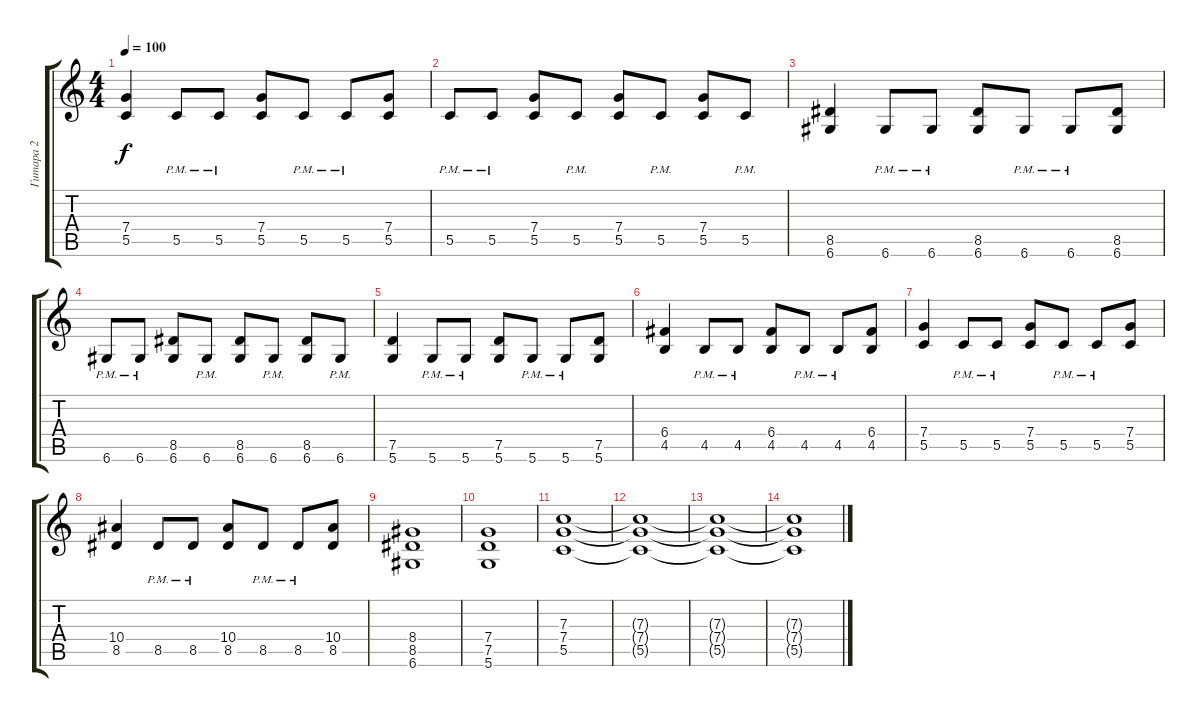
\track ("Гитара 2" "Гитара 2") {instrument overdrivenguitar}
\staff {score tabs}
\tuning (D4 A3 F3 C3 G2 D2) {hide}
\ts (4 4)
\tempo 100
\clef g2
\ks c
(7.4 5.5).4{dy f volume 12 instrument overdrivenguitar} 5.5{pm}.8 5.5{pm}.8 (7.4 5.5).8 5.5{pm}.8 5.5{pm}.8 (7.4 5.5).8 |
5.5{pm}.8 5.5{pm}.8 (7.4 5.5).8 5.5{pm}.8 (7.4 5.5).8 5.5{pm}.8 (7.4 5.5).8 5.5{pm}.8 |
(8.5 6.6).4 6.6{pm}.8 6.6{pm}.8 (8.5 6.6).8 6.6{pm}.8 6.6{pm}.8 (8.5 6.6).8 |
6.6{pm}.8 6.6{pm}.8 (8.5 6.6).8 6.6{pm}.8 (8.5 6.6).8 6.6{pm}.8 (8.5 6.6).8 6.6{pm}.8 |
(7.5 5.6).4 5.6{pm}.8 5.6{pm}.8 (7.5 5.6).8 5.6{pm}.8 5.6{pm}.8 (7.5 5.6).8 |
(6.4 4.5).4 4.5{pm}.8 4.5{pm}.8 (6.4 4.5).8 4.5{pm}.8 4.5{pm}.8 (6.4 4.5).8 |
(7.4 5.5).4 5.5{pm}.8 5.5{pm}.8 (7.4 5.5).8 5.5{pm}.8 5.5{pm}.8 (7.4 5.5).8 |
(10.4 8.5).4 8.5{pm}.8 8.5{pm}.8 (10.4 8.5).8 8.5{pm}.8 8.5{pm}.8 (10.4 8.5).8 |
(8.4 8.5 6.6).1 |
(7.4 7.5 5.6).1 |
(7.3 7.4 5.5).1 |
(7.3{t} 7.4{t} 5.5{t}).1 |
(7.3{t} 7.4{t} 5.5{t}).1 |
(7.3{t} 7.4{t} 5.5{t}).1
